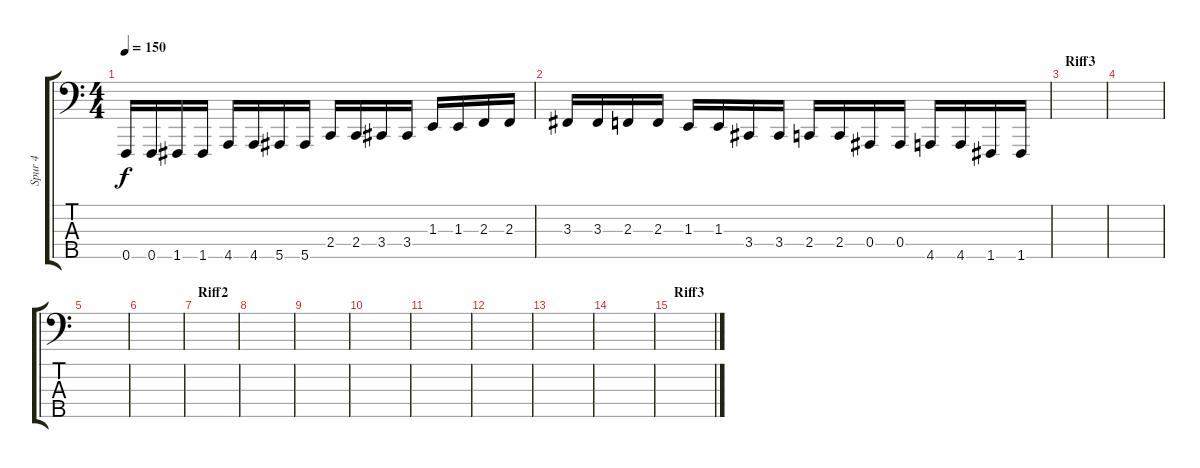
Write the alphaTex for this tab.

\track ("Spur 4" "Spur 4") {instrument electricbassfinger}
\staff {score tabs}
\tuning (Db2 Ab1 Eb1 Bb0 F0) {hide}
\ts (4 4)
\tempo 150
\clef f4
\ks c
0.5.16{dy f} 0.5.16 1.5.16 1.5.16 4.5.16 4.5.16 5.5.16 5.5.16 2.4.16 2.4.16 3.4.16 3.4.16 1.3.16 1.3.16 2.3.16 2.3.16 |
3.3.16 3.3.16 2.3.16 2.3.16 1.3.16 1.3.16 3.4.16 3.4.16 2.4.16 2.4.16 0.4.16 0.4.16 4.5.16 4.5.16 1.5.16 1.5.16 |
\section ("" "Riff3")
|
|
|
|
\section ("" "Riff2")
|
|
|
|
|
|
|
|
\section ("" "Riff3")
